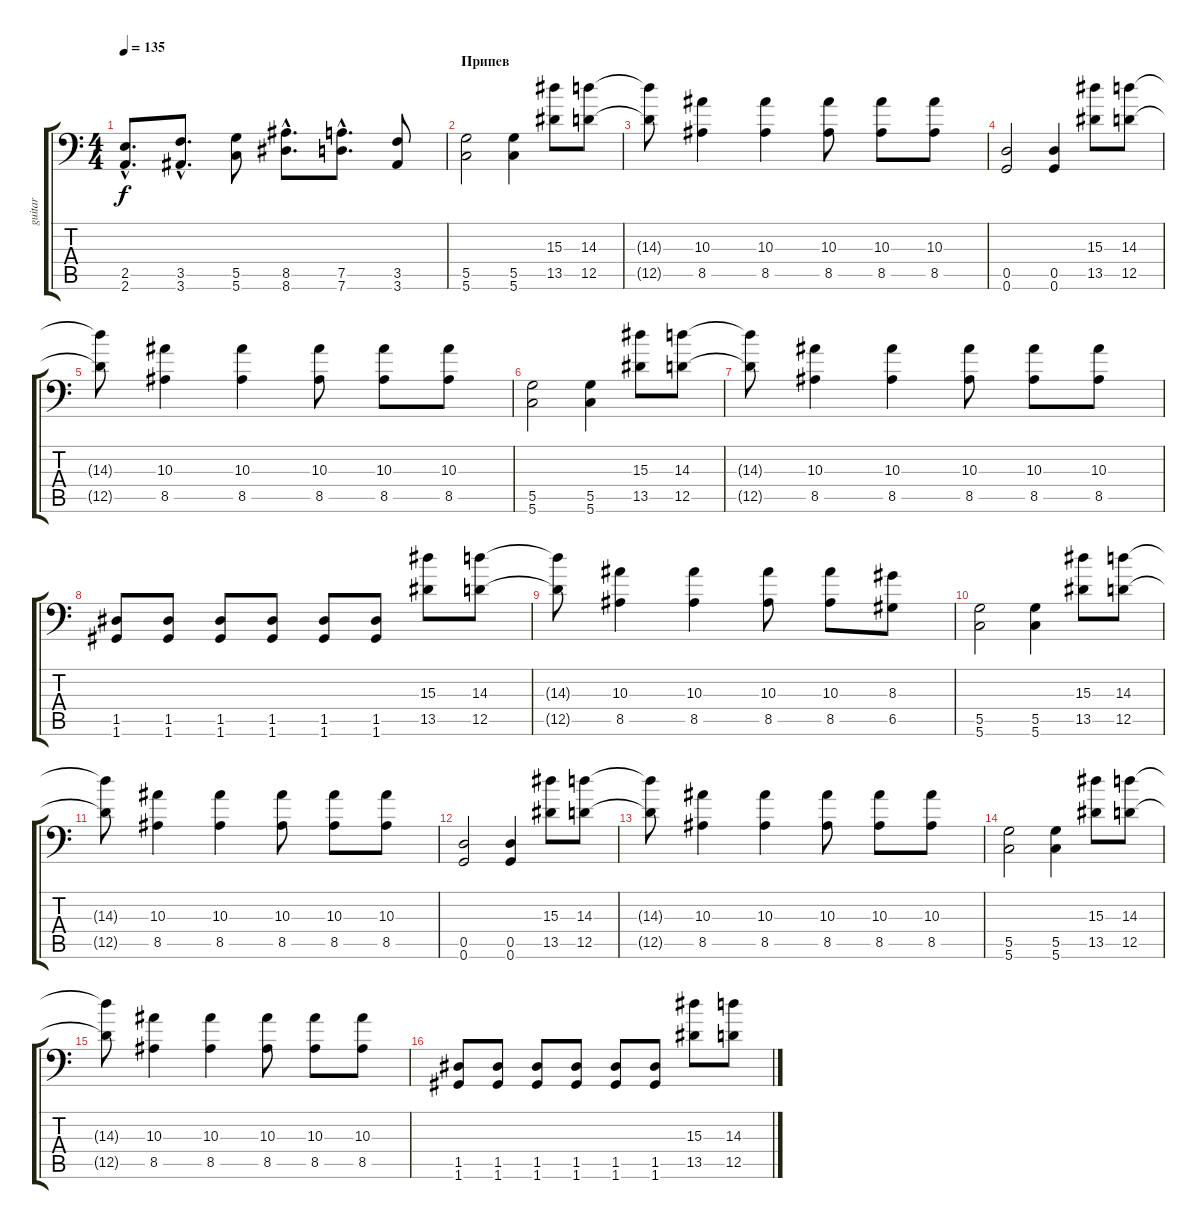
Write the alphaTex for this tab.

\track ("guitar" "guitar") {instrument overdrivenguitar}
\staff {score tabs}
\tuning (A3 E3 C3 G2 D2 G1) {hide}
\ts (4 4)
\tempo 135
\clef f4
\ks c
(2.5{hac} 2.6{hac}).8{d dy f} (3.5{hac} 3.6{hac}).8{d} (5.5 5.6).8 (8.5{hac} 8.6{hac}).8{d} (7.5{hac} 7.6{hac}).8{d} (3.5 3.6).8 |
\section ("" "Припев")
(5.5 5.6).2 (5.5 5.6).4 (15.3 13.5).8 (14.3 12.5).8 |
(14.3{t} 12.5{t}).8 (10.3 8.5).4 (10.3 8.5).4 (10.3 8.5).8 (10.3 8.5).8 (10.3 8.5).8 |
(0.5 0.6).2 (0.5 0.6).4 (15.3 13.5).8 (14.3 12.5).8 |
(14.3{t} 12.5{t}).8 (10.3 8.5).4 (10.3 8.5).4 (10.3 8.5).8 (10.3 8.5).8 (10.3 8.5).8 |
(5.5 5.6).2 (5.5 5.6).4 (15.3 13.5).8 (14.3 12.5).8 |
(14.3{t} 12.5{t}).8 (10.3 8.5).4 (10.3 8.5).4 (10.3 8.5).8 (10.3 8.5).8 (10.3 8.5).8 |
(1.5 1.6).8 (1.5 1.6).8 (1.5 1.6).8 (1.5 1.6).8 (1.5 1.6).8 (1.5 1.6).8 (15.3 13.5).8 (14.3 12.5).8 |
(14.3{t} 12.5{t}).8 (10.3 8.5).4 (10.3 8.5).4 (10.3 8.5).8 (10.3 8.5).8 (8.3 6.5).8 |
(5.5 5.6).2 (5.5 5.6).4 (15.3 13.5).8 (14.3 12.5).8 |
(14.3{t} 12.5{t}).8 (10.3 8.5).4 (10.3 8.5).4 (10.3 8.5).8 (10.3 8.5).8 (10.3 8.5).8 |
(0.5 0.6).2 (0.5 0.6).4 (15.3 13.5).8 (14.3 12.5).8 |
(14.3{t} 12.5{t}).8 (10.3 8.5).4 (10.3 8.5).4 (10.3 8.5).8 (10.3 8.5).8 (10.3 8.5).8 |
(5.5 5.6).2 (5.5 5.6).4 (15.3 13.5).8 (14.3 12.5).8 |
(14.3{t} 12.5{t}).8 (10.3 8.5).4 (10.3 8.5).4 (10.3 8.5).8 (10.3 8.5).8 (10.3 8.5).8 |
(1.5 1.6).8 (1.5 1.6).8 (1.5 1.6).8 (1.5 1.6).8 (1.5 1.6).8 (1.5 1.6).8 (15.3 13.5).8 (14.3 12.5).8
